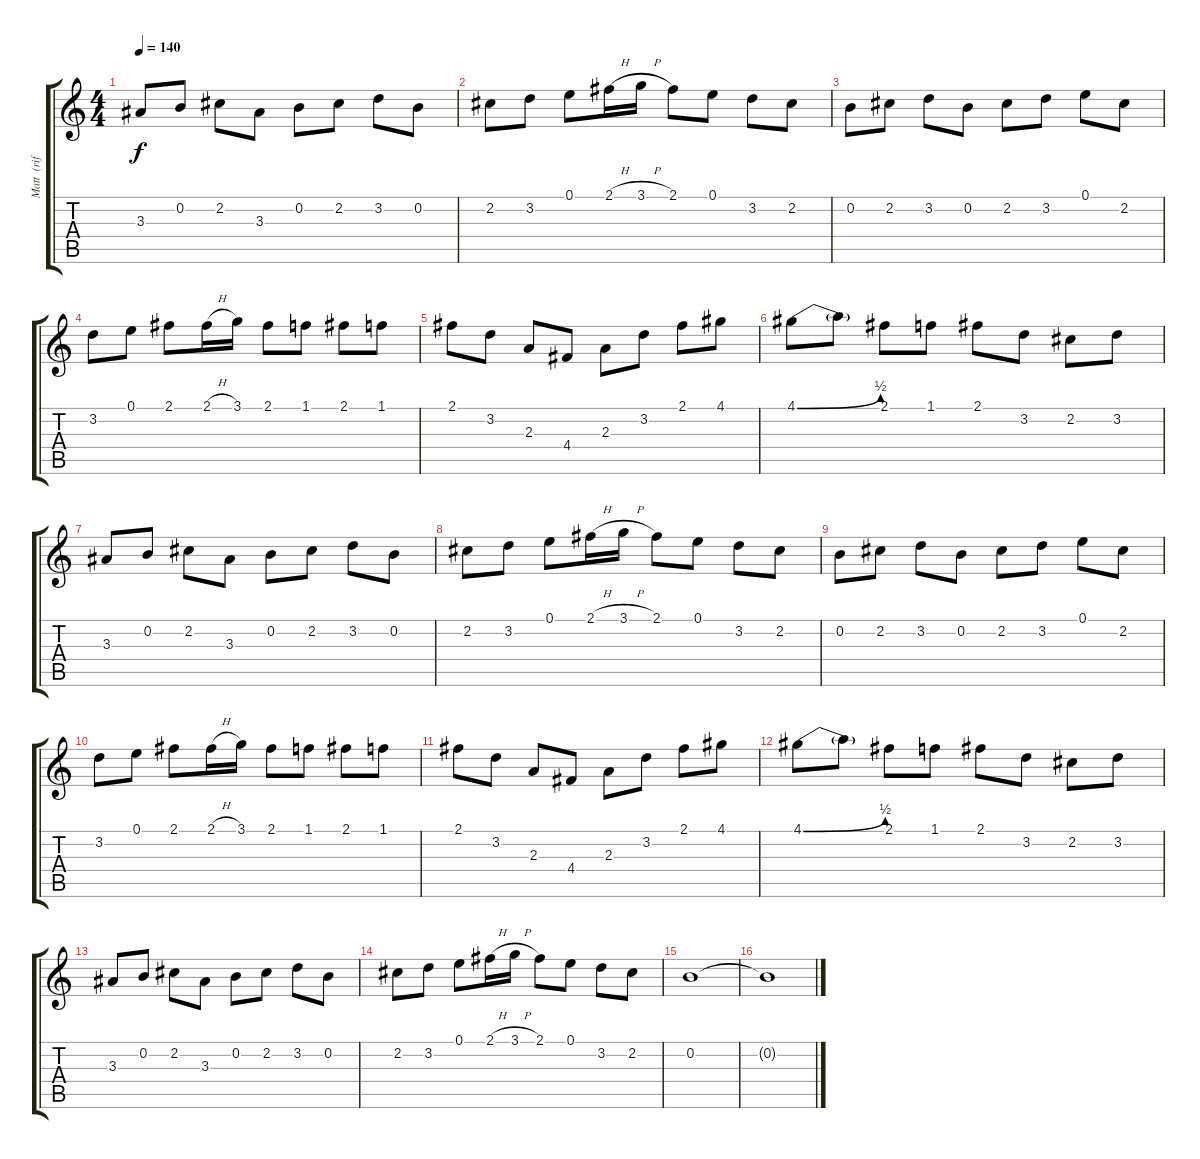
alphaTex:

\track ("Matt  (riff+refrain)    Disto" "Matt  (rif") {instrument overdrivenguitar}
\staff {score tabs}
\tuning (E4 B3 G3 D3 A2 E2) {hide}
\ts (4 4)
\tempo 140
\clef g2
\ks c
3.3.8{dy f} 0.2.8 2.2.8 3.3.8 0.2.8 2.2.8 3.2.8 0.2.8 |
2.2.8 3.2.8 0.1.8 2.1{h}.16 3.1{h}.16 2.1.8 0.1.8 3.2.8 2.2.8 |
0.2.8 2.2.8 3.2.8 0.2.8 2.2.8 3.2.8 0.1.8 2.2.8 |
3.2.8 0.1.8 2.1.8 2.1{h}.16 3.1.16 2.1.8 1.1.8 2.1.8 1.1.8 |
2.1.8 3.2.8 2.3.8 4.4.8 2.3.8 3.2.8 2.1.8 4.1.8 |
4.1{be (bend 0 0 60 2)}.8 4.1{t}.8 2.1.8 1.1.8 2.1.8 3.2.8 2.2.8 3.2.8 |
3.3.8 0.2.8 2.2.8 3.3.8 0.2.8 2.2.8 3.2.8 0.2.8 |
2.2.8 3.2.8 0.1.8 2.1{h}.16 3.1{h}.16 2.1.8 0.1.8 3.2.8 2.2.8 |
0.2.8 2.2.8 3.2.8 0.2.8 2.2.8 3.2.8 0.1.8 2.2.8 |
3.2.8 0.1.8 2.1.8 2.1{h}.16 3.1.16 2.1.8 1.1.8 2.1.8 1.1.8 |
2.1.8 3.2.8 2.3.8 4.4.8 2.3.8 3.2.8 2.1.8 4.1.8 |
4.1{be (bend 0 0 60 2)}.8 4.1{t}.8 2.1.8 1.1.8 2.1.8 3.2.8 2.2.8 3.2.8 |
3.3.8 0.2.8 2.2.8 3.3.8 0.2.8 2.2.8 3.2.8 0.2.8 |
2.2.8 3.2.8 0.1.8 2.1{h}.16 3.1{h}.16 2.1.8 0.1.8 3.2.8 2.2.8 |
0.2.1 |
0.2{t}.1
